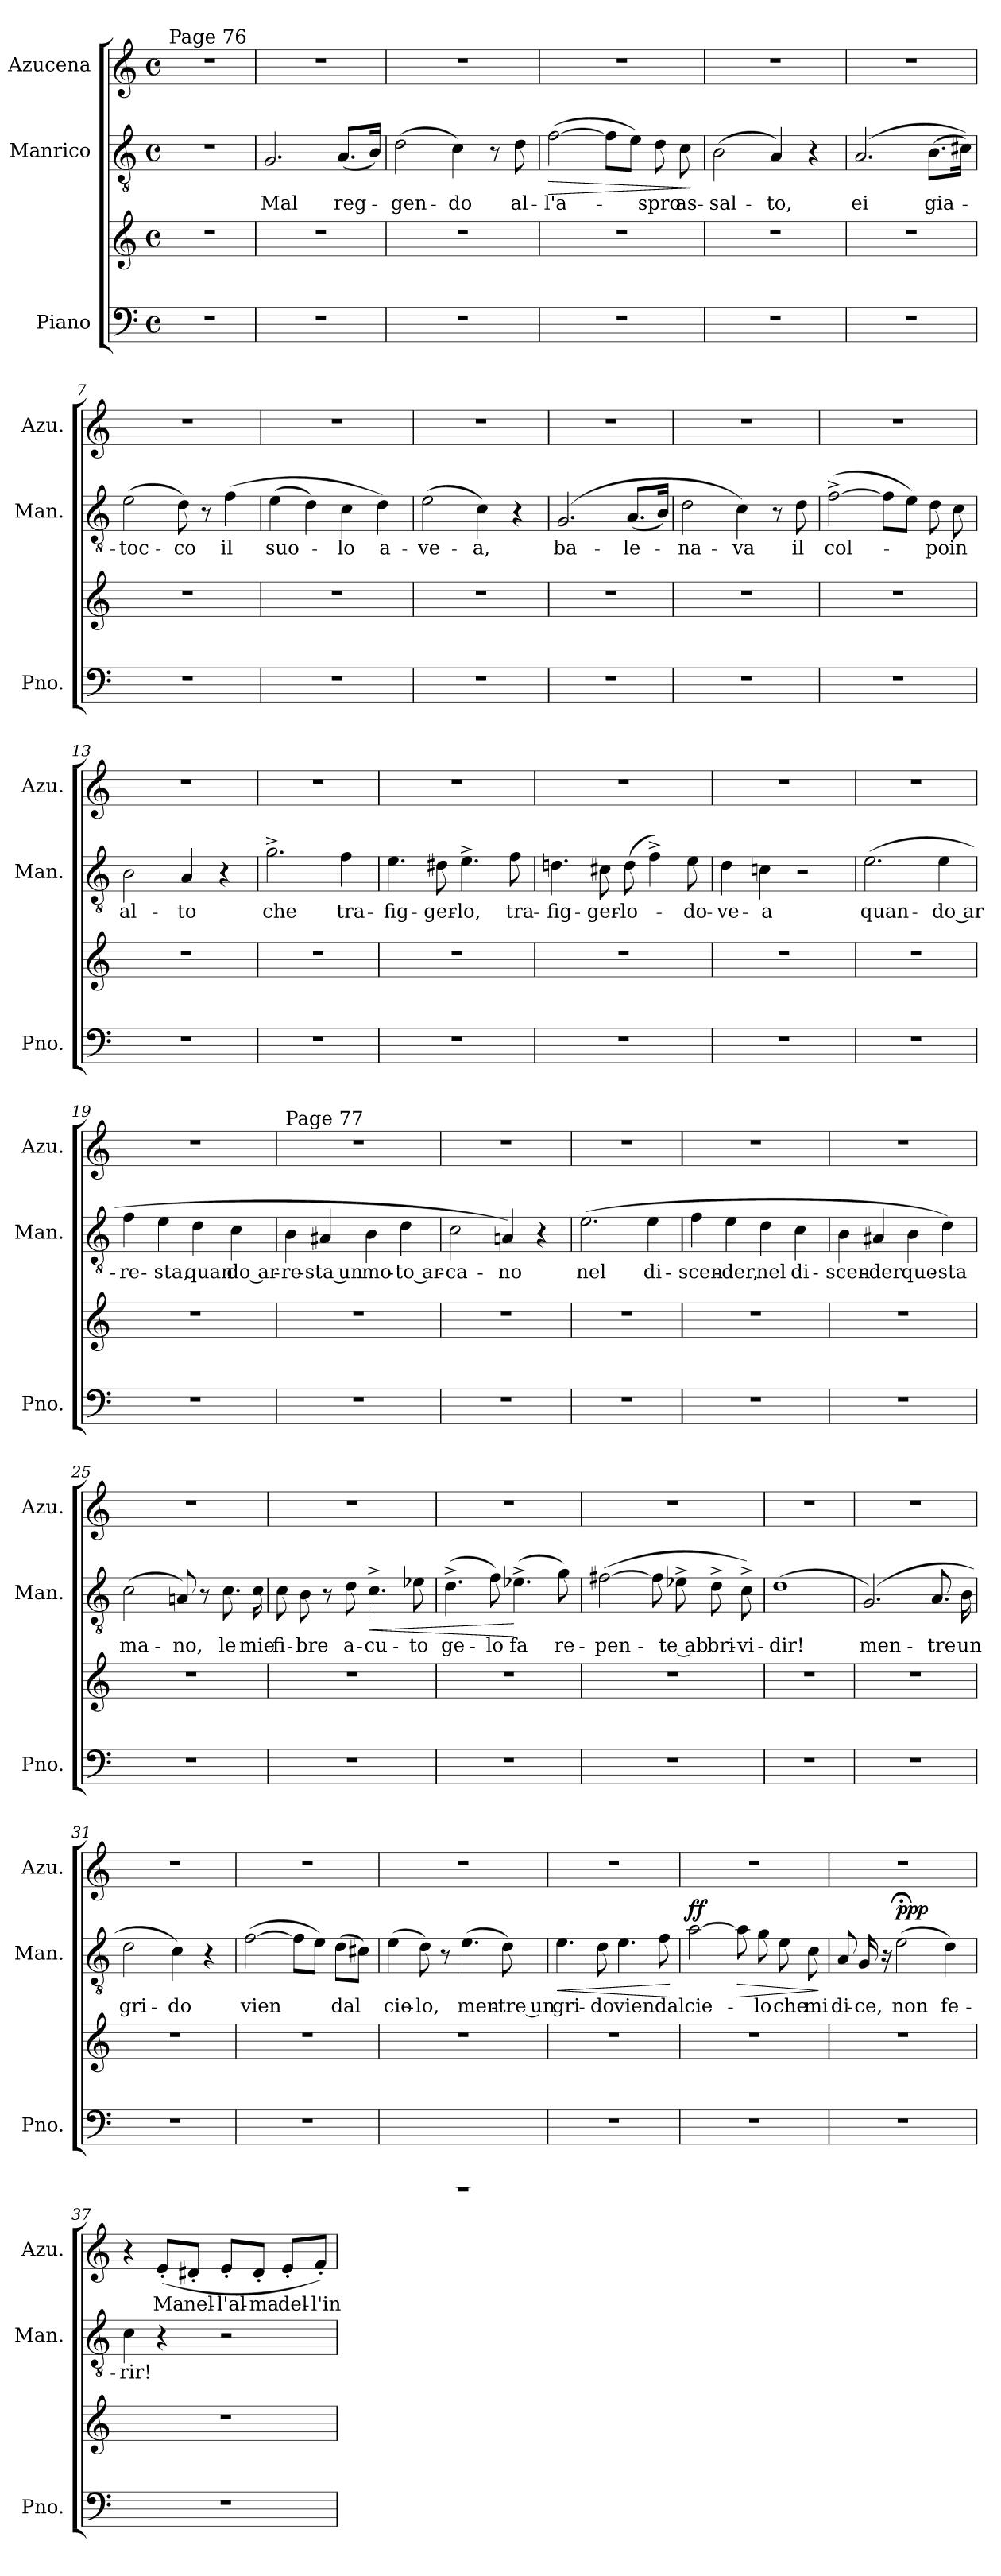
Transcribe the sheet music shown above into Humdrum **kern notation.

**kern	**kern	**kern	**text	**dynam	**kern	**text
*part3	*part3	*part2	*part2	*part2	*part1	*part1
*staff4	*staff3	*staff2	*staff2	*staff2	*staff1	*staff1
*I"Piano	*	*I"Manrico	*	*	*I"Azucena	*
*I'Pno.	*	*I'Man.	*	*	*I'Azu.	*
*clefF4	*clefG2	*clefGv2	*	*	*clefG2	*
*k[]	*k[]	*k[]	*	*	*k[]	*
*M4/4	*M4/4	*M4/4	*	*	*M4/4	*
*met(c)	*met(c)	*met(c)	*	*	*met(c)	*
*MM108	*MM108	*MM108	*	*	*MM108	*
=1	=1	=1	=1	=1	=1	=1
!	!	!	!	!	!LO:TX:a:t=Page 76	!
1r	1r	1r	.	.	1r	.
=2	=2	=2	=2	=2	=2	=2
!	!	!	!LO:LY:b	!	!	!
1r	1r	2.G/	Mal	.	1r	.
!	!	!	!LO:LY:b	!	!	!
.	.	(8.A/L	reg-	.	.	.
.	.	16B/Jk)	.	.	.	.
=3	=3	=3	=3	=3	=3	=3
!	!	!	!LO:LY:b	!	!	!
1r	1r	(2d\	-gen-	.	1r	.
!	!	!	!LO:LY:b	!	!	!
.	.	4c\)	-do	.	.	.
.	.	8r	.	.	.	.
!	!	!	!LO:LY:b	!	!	!
.	.	8d\	al-	.	.	.
=4	=4	=4	=4	=4	=4	=4
!	!	!	!LO:LY:b	!LO:HP:b	!	!
1r	1r	([2f\	-l'a-	>	1r	.
.	.	8f\L]	.	.	.	.
.	.	8e\J)	.	.	.	.
!	!	!	!LO:LY:b	!	!	!
.	.	8d\	-spro	.	.	.
!	!	!	!LO:LY:b	!	!	!
.	.	8c\	as-	.	.	.
.	.	.	.	]	.	.
=5	=5	=5	=5	=5	=5	=5
!	!	!	!LO:LY:b	!	!	!
1r	1r	(2B\	-sal-	.	1r	.
!	!	!	!LO:LY:b	!	!	!
.	.	4A/)	-to,	.	.	.
.	.	4r	.	.	.	.
=6	=6	=6	=6	=6	=6	=6
!	!	!	!LO:LY:b	!	!	!
1r	1r	(2.A/	ei	.	1r	.
!	!	!	!LO:LY:b	!	!	!
.	.	(8.B\L	gia-	.	.	.
.	.	16c#X\Jk))	.	.	.	.
=7	=7	=7	=7	=7	=7	=7
!	!	!	!LO:LY:b	!	!	!
1r	1r	(2e\	-toc-	.	1r	.
!	!	!	!LO:LY:b	!	!	!
.	.	8d\)	-co	.	.	.
.	.	8r	.	.	.	.
!	!	!	!LO:LY:b	!	!	!
.	.	(4f\	il	.	.	.
!!LO:LB:g=z
=8	=8	=8	=8	=8	=8	=8
!	!	!	!LO:LY:b	!	!	!
1r	1r	(4e\	suo-	.	1r	.
.	.	4d\)	.	.	.	.
!	!	!	!LO:LY:b	!	!	!
.	.	4c\	-lo	.	.	.
!	!	!	!LO:LY:b	!	!	!
.	.	4d\)	a-	.	.	.
=9	=9	=9	=9	=9	=9	=9
!	!	!	!LO:LY:b	!	!	!
1r	1r	(2e\	-ve-	.	1r	.
!	!	!	!LO:LY:b	!	!	!
.	.	4c\)	-a,	.	.	.
.	.	4r	.	.	.	.
=10	=10	=10	=10	=10	=10	=10
!	!	!	!LO:LY:b	!	!	!
1r	1r	(2.G/	ba-	.	1r	.
!	!	!	!LO:LY:b	!	!	!
.	.	(8.A/L	-le-	.	.	.
.	.	16B/Jk)	.	.	.	.
=11	=11	=11	=11	=11	=11	=11
!	!	!	!LO:LY:b	!	!	!
1r	1r	2d\	-na-	.	1r	.
!	!	!	!LO:LY:b	!	!	!
.	.	4c\)	-va	.	.	.
.	.	8r	.	.	.	.
!	!	!	!LO:LY:b	!	!	!
.	.	8d\	il	.	.	.
=12	=12	=12	=12	=12	=12	=12
!	!	!	!LO:LY:b	!	!	!
1r	1r	([2f^\	col-	.	1r	.
.	.	8f\L]	.	.	.	.
.	.	8e\J)	.	.	.	.
!	!	!	!LO:LY:b	!	!	!
.	.	8d\	-po	.	.	.
!	!	!	!LO:LY:b	!	!	!
.	.	8c\	in	.	.	.
=13	=13	=13	=13	=13	=13	=13
!	!	!	!LO:LY:b	!	!	!
1r	1r	2B\	al-	.	1r	.
!	!	!	!LO:LY:b	!	!	!
.	.	4A/	-to	.	.	.
.	.	4r	.	.	.	.
=14	=14	=14	=14	=14	=14	=14
!	!	!	!LO:LY:b	!	!	!
1r	1r	2.g^\	che	.	1r	.
!	!	!	!LO:LY:b	!	!	!
.	.	4f\	tra-	.	.	.
!!LO:PB:g=z
=15	=15	=15	=15	=15	=15	=15
!	!	!	!LO:LY:b	!	!	!
1r	1r	4.e\	-fig-	.	1r	.
!	!	!	!LO:LY:b	!	!	!
.	.	8d#X\	-ger-	.	.	.
!	!	!	!LO:LY:b	!	!	!
.	.	4.e^\	-lo,	.	.	.
!	!	!	!LO:LY:b	!	!	!
.	.	8f\	tra-	.	.	.
=16	=16	=16	=16	=16	=16	=16
!	!	!	!LO:LY:b	!	!	!
1r	1r	4.dn\	-fig-	.	1r	.
!	!	!	!LO:LY:b	!	!	!
.	.	8c#X\	-ger-	.	.	.
!	!	!	!LO:LY:b	!	!	!
.	.	(8d\	-lo-	.	.	.
.	.	4f^\)	.	.	.	.
!	!	!	!LO:LY:b	!	!	!
.	.	8e\	-do-	.	.	.
=17	=17	=17	=17	=17	=17	=17
!	!	!	!LO:LY:b	!	!	!
1r	1r	4d\	-ve-	.	1r	.
!	!	!	!LO:LY:b	!	!	!
.	.	4cn\	-a	.	.	.
.	.	2r	.	.	.	.
=18	=18	=18	=18	=18	=18	=18
!	!	!	!LO:LY:b	!	!	!
1r	1r	(2.e\	quan-	.	1r	.
!	!	!	!LO:LY:b	!	!	!
.	.	4e\	-do ar-	.	.	.
=19	=19	=19	=19	=19	=19	=19
!	!	!	!LO:LY:b	!	!	!
1r	1r	4f\	-re-	.	1r	.
!	!	!	!LO:LY:b	!	!	!
.	.	4e\	-sta,	.	.	.
!	!	!	!LO:LY:b	!	!	!
.	.	4d\	quan	.	.	.
!	!	!	!LO:LY:b	!	!	!
.	.	4c\	do ar-	.	.	.
!!LO:LB:g=z
=20	=20	=20	=20	=20	=20	=20
!	!	!	!	!	!LO:TX:a:t=Page 77	!
!	!	!	!LO:LY:b	!	!	!
1r	1r	4B\	-re-	.	1r	.
!	!	!	!LO:LY:b	!	!	!
.	.	4A#X/	-sta un	.	.	.
!	!	!	!LO:LY:b	!	!	!
.	.	4B\	mo-	.	.	.
!	!	!	!LO:LY:b	!	!	!
.	.	4d\	-to ar-	.	.	.
=21	=21	=21	=21	=21	=21	=21
!	!	!	!LO:LY:b	!	!	!
1r	1r	2c\	-ca-	.	1r	.
!	!	!	!LO:LY:b	!	!	!
.	.	4An/)	-no	.	.	.
.	.	4r	.	.	.	.
=22	=22	=22	=22	=22	=22	=22
!	!	!	!LO:LY:b	!	!	!
1r	1r	(2.e\	nel	.	1r	.
!	!	!	!LO:LY:b	!	!	!
.	.	4e\	di-	.	.	.
=23	=23	=23	=23	=23	=23	=23
!	!	!	!LO:LY:b	!	!	!
1r	1r	4f\	-scen-	.	1r	.
!	!	!	!LO:LY:b	!	!	!
.	.	4e\	-der,	.	.	.
!	!	!	!LO:LY:b	!	!	!
.	.	4d\	nel	.	.	.
!	!	!	!LO:LY:b	!	!	!
.	.	4c\	di-	.	.	.
=24	=24	=24	=24	=24	=24	=24
!	!	!	!LO:LY:b	!	!	!
1r	1r	4B\	-scen-	.	1r	.
!	!	!	!LO:LY:b	!	!	!
.	.	4A#X/	-der	.	.	.
!	!	!	!LO:LY:b	!	!	!
.	.	4B\	que-	.	.	.
!	!	!	!LO:LY:b	!	!	!
.	.	4d\)	-sta	.	.	.
!!LO:LB:g=z
=25	=25	=25	=25	=25	=25	=25
!	!	!	!LO:LY:b	!	!	!
1r	1r	(2c\	ma-	.	1r	.
!	!	!	!LO:LY:b	!	!	!
.	.	8An/)	-no,	.	.	.
.	.	8r	.	.	.	.
!	!	!	!LO:LY:b	!	!	!
.	.	8.c\	le	.	.	.
!	!	!	!LO:LY:b	!	!	!
.	.	16c\	mie	.	.	.
=26	=26	=26	=26	=26	=26	=26
!	!	!	!LO:LY:b	!	!	!
1r	1r	8c\	fi-	.	1r	.
!	!	!	!LO:LY:b	!	!	!
.	.	8B\	-bre	.	.	.
.	.	8r	.	.	.	.
!	!	!	!LO:LY:b	!	!	!
.	.	8d\	a-	.	.	.
!	!	!	!LO:LY:b	!LO:HP:b	!	!
.	.	4.c^\	-cu-	<	.	.
!	!	!	!LO:LY:b	!	!	!
.	.	8e-X\	-to	.	.	.
=27	=27	=27	=27	=27	=27	=27
!	!	!	!LO:LY:b	!	!	!
1r	1r	(4.d^\	ge-	.	1r	.
!	!	!	!LO:LY:b	!	!	!
.	.	8f\)	-lo	.	.	.
!	!	!	!LO:LY:b	!	!	!
.	.	(4.e-X^\	fa	[	.	.
!	!	!	!LO:LY:b	!	!	!
.	.	8g\)	re-	.	.	.
=28	=28	=28	=28	=28	=28	=28
!	!	!	!LO:LY:b	!	!	!
1r	1r	([2f#X\	-pen-	.	1r	.
.	.	8f#\]	.	.	.	.
!	!	!	!LO:LY:b	!	!	!
.	.	8e-X^\	-te ab	.	.	.
!	!	!	!LO:LY:b	!	!	!
.	.	8d^\	bri-	.	.	.
!	!	!	!LO:LY:b	!	!	!
.	.	8c^\)	-vi-	.	.	.
=29	=29	=29	=29	=29	=29	=29
!	!	!	!LO:LY:b	!	!	!
1r	1r	(1d	-dir!	.	1r	.
=30	=30	=30	=30	=30	=30	=30
!	!	!	!LO:LY:b	!	!	!
1r	1r	(2.G/)	men-	.	1r	.
!	!	!	!LO:LY:b	!	!	!
.	.	8.A/	-tre	.	.	.
!	!	!	!LO:LY:b	!	!	!
.	.	16B\	un	.	.	.
!!LO:PB:g=z
=31	=31	=31	=31	=31	=31	=31
!	!	!	!LO:LY:b	!	!	!
1r	1r	2d\	gri-	.	1r	.
!	!	!	!LO:LY:b	!	!	!
.	.	4c\)	-do	.	.	.
.	.	4r	.	.	.	.
=32	=32	=32	=32	=32	=32	=32
!	!	!	!LO:LY:b	!	!	!
1r	1r	([2f\	vien	.	1r	.
.	.	8f\L]	.	.	.	.
.	.	8e\J)	.	.	.	.
!	!	!	!LO:LY:b	!	!	!
.	.	(8d\L	dal	.	.	.
.	.	8c#X\J)	.	.	.	.
=33	=33	=33	=33	=33	=33	=33
!	!	!	!LO:LY:b	!	!	!
1rDDD	1r	(4e\	cie-	.	1r	.
!	!	!	!LO:LY:b	!	!	!
.	.	8d\)	-lo,	.	.	.
.	.	8r	.	.	.	.
!	!	!	!LO:LY:b	!	!	!
.	.	(4.e\	men-	.	.	.
!	!	!	!LO:LY:b	!	!	!
.	.	8d\)	-tre un	.	.	.
=34	=34	=34	=34	=34	=34	=34
!	!	!	!LO:LY:b	!LO:HP:b	!	!
1r	1r	4.e\	gri-	<	1r	.
!	!	!	!LO:LY:b	!	!	!
.	.	8d\	-do	.	.	.
!	!	!	!LO:LY:b	!	!	!
.	.	4.e\	vien	.	.	.
!	!	!	!LO:LY:b	!	!	!
.	.	8f\	dal	.	.	.
.	.	.	.	[	.	.
=35	=35	=35	=35	=35	=35	=35
!	!	!	!LO:LY:b	!LO:DY:a	!	!
1r	1r	[2a\	cie-	ff	1r	.
!	!	!	!	!LO:HP:b	!	!
.	.	8a\]	.	>	.	.
!	!	!	!LO:LY:b	!	!	!
.	.	8g\	-lo	.	.	.
!	!	!	!LO:LY:b	!	!	!
.	.	8e\	che	.	.	.
!	!	!	!LO:LY:b	!	!	!
.	.	8c\	mi	.	.	.
.	.	.	.	]	.	.
!!LO:LB:g=z
=36	=36	=36	=36	=36	=36	=36
!	!	!	!LO:LY:b	!	!	!
1r	1r	8A/	di-	.	1r	.
!	!	!	!LO:LY:b	!	!	!
.	.	16G/	-ce,	.	.	.
.	.	16r	.	.	.	.
!	!	!	!LO:LY:b	!LO:DY:a	!	!
.	.	(2e;<\	non	ppp	.	.
!	!	!	!LO:LY:b	!	!	!
.	.	4d\)	fe-	.	.	.
=37	=37	=37	=37	=37	=37	=37
!	!	!	!LO:LY:b	!	!	!
1r	1r	4c\	-rir!	.	4r	.
!	!	!	!	!	!	!LO:LY:b
.	.	4r	.	.	(>8e'/L	Ma
!	!	!	!	!	!	!LO:LY:b
.	.	.	.	.	8d#X'/J	nel-
!	!	!	!	!	!	!LO:LY:b
.	.	2r	.	.	8e'/L	-l'al-
!	!	!	!	!	!	!LO:LY:b
.	.	.	.	.	8d#'/J	-ma
!	!	!	!	!	!	!LO:LY:b
.	.	.	.	.	8e'/L	del-
!	!	!	!	!	!	!LO:LY:b
.	.	.	.	.	8f'/J)	-l'in-
=	=	=	=	=	=	=
*-	*-	*-	*-	*-	*-	*-
